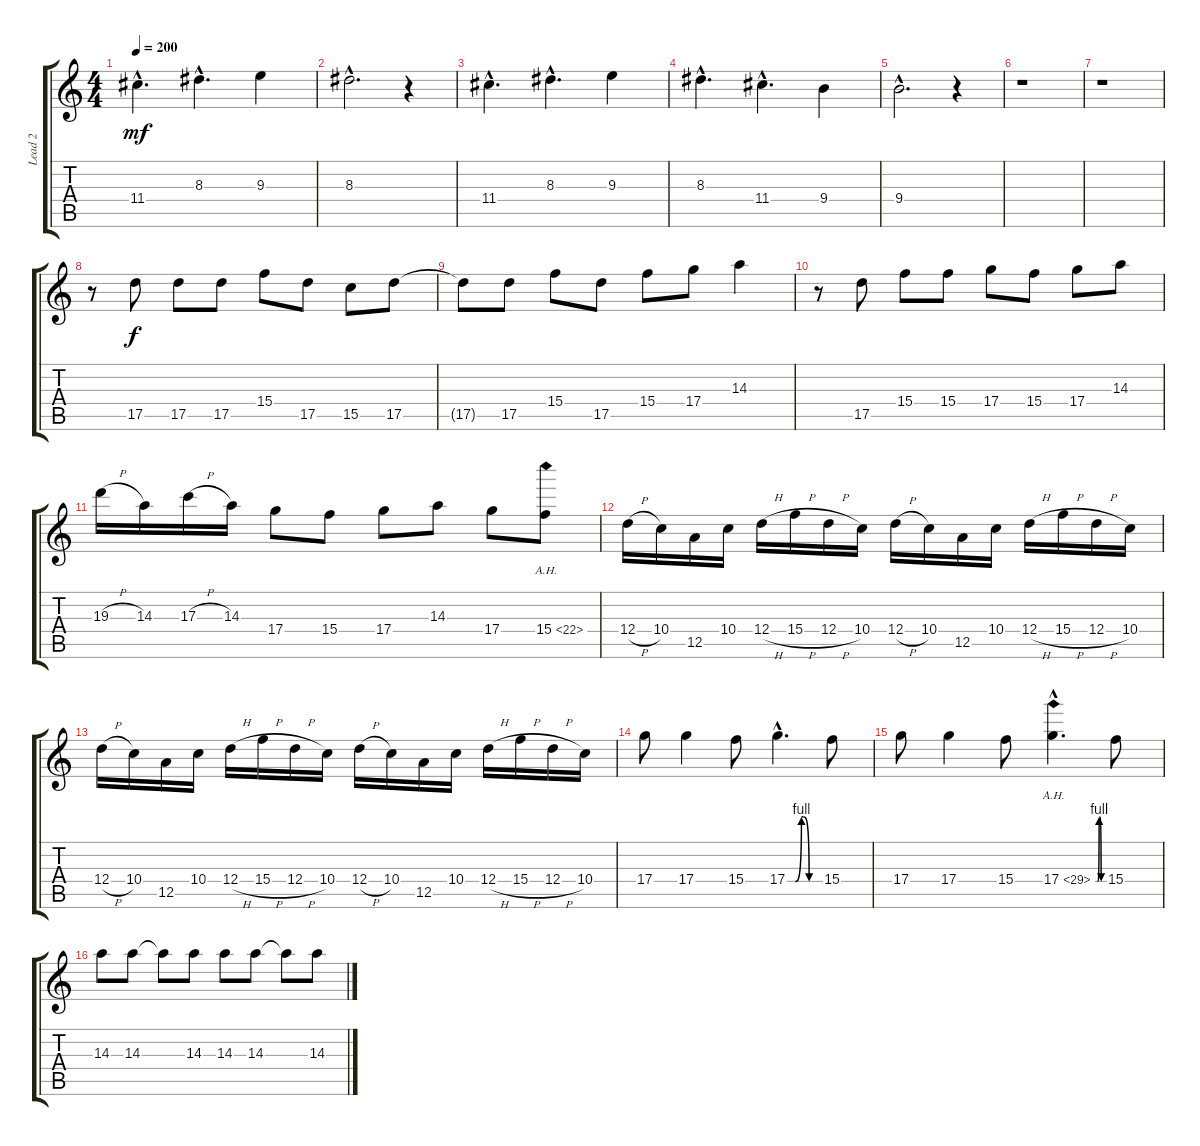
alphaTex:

\track ("Lead 2" "Lead 2") {instrument distortionguitar}
\staff {score tabs}
\tuning (E4 B3 G3 D3 A2 E2) {hide}
\ts (4 4)
\tempo 200
\clef g2
\ks c
11.4{hac}.4{d dy mf} 8.3{hac}.4{d} 9.3.4 |
8.3{hac}.2{d} r.4 |
11.4{hac}.4{d} 8.3{hac}.4{d} 9.3.4 |
8.3{hac}.4{d} 11.4{hac}.4{d} 9.4.4 |
9.4{hac}.2{d} r.4 |
r.1 |
r.1 |
\section ("" "")
r.8 17.5.8{dy f} 17.5.8 17.5.8 15.4.8 17.5.8 15.5.8 17.5.8 |
17.5{t}.8 17.5.8 15.4.8 17.5.8 15.4.8 17.4.8 14.3.4 |
r.8 17.5.8 15.4.8 15.4.8 17.4.8 15.4.8 17.4.8 14.3.8 |
19.3{h}.16 14.3.16 17.3{h}.16 14.3.16 17.4.8 15.4.8 17.4.8 14.3.8 17.4.8 15.4{ah 7}.8 |
12.4{h}.16 10.4.16 12.5.16 10.4.16 12.4{h}.16 15.4{h}.16 12.4{h}.16 10.4.16 12.4{h}.16 10.4.16 12.5.16 10.4.16 12.4{h}.16 15.4{h}.16 12.4{h}.16 10.4.16 |
12.4{h}.16 10.4.16 12.5.16 10.4.16 12.4{h}.16 15.4{h}.16 12.4{h}.16 10.4.16 12.4{h}.16 10.4.16 12.5.16 10.4.16 12.4{h}.16 15.4{h}.16 12.4{h}.16 10.4.16 |
17.4.8 17.4.4 15.4.8 17.4{be (custom 0 0 15 0 26 4 30 4 40 0 45 0 60 0) hac}.4{d} 15.4.8 |
17.4.8 17.4.4 15.4.8 17.4{be (custom 0 0 15 0 26 4 30 4 40 0 45 0 60 0) ah 12 hac}.4{d} 15.4.8 |
14.3.8 14.3.8 14.3{t}.8 14.3.8 14.3.8 14.3.8 14.3{t}.8 14.3.8
